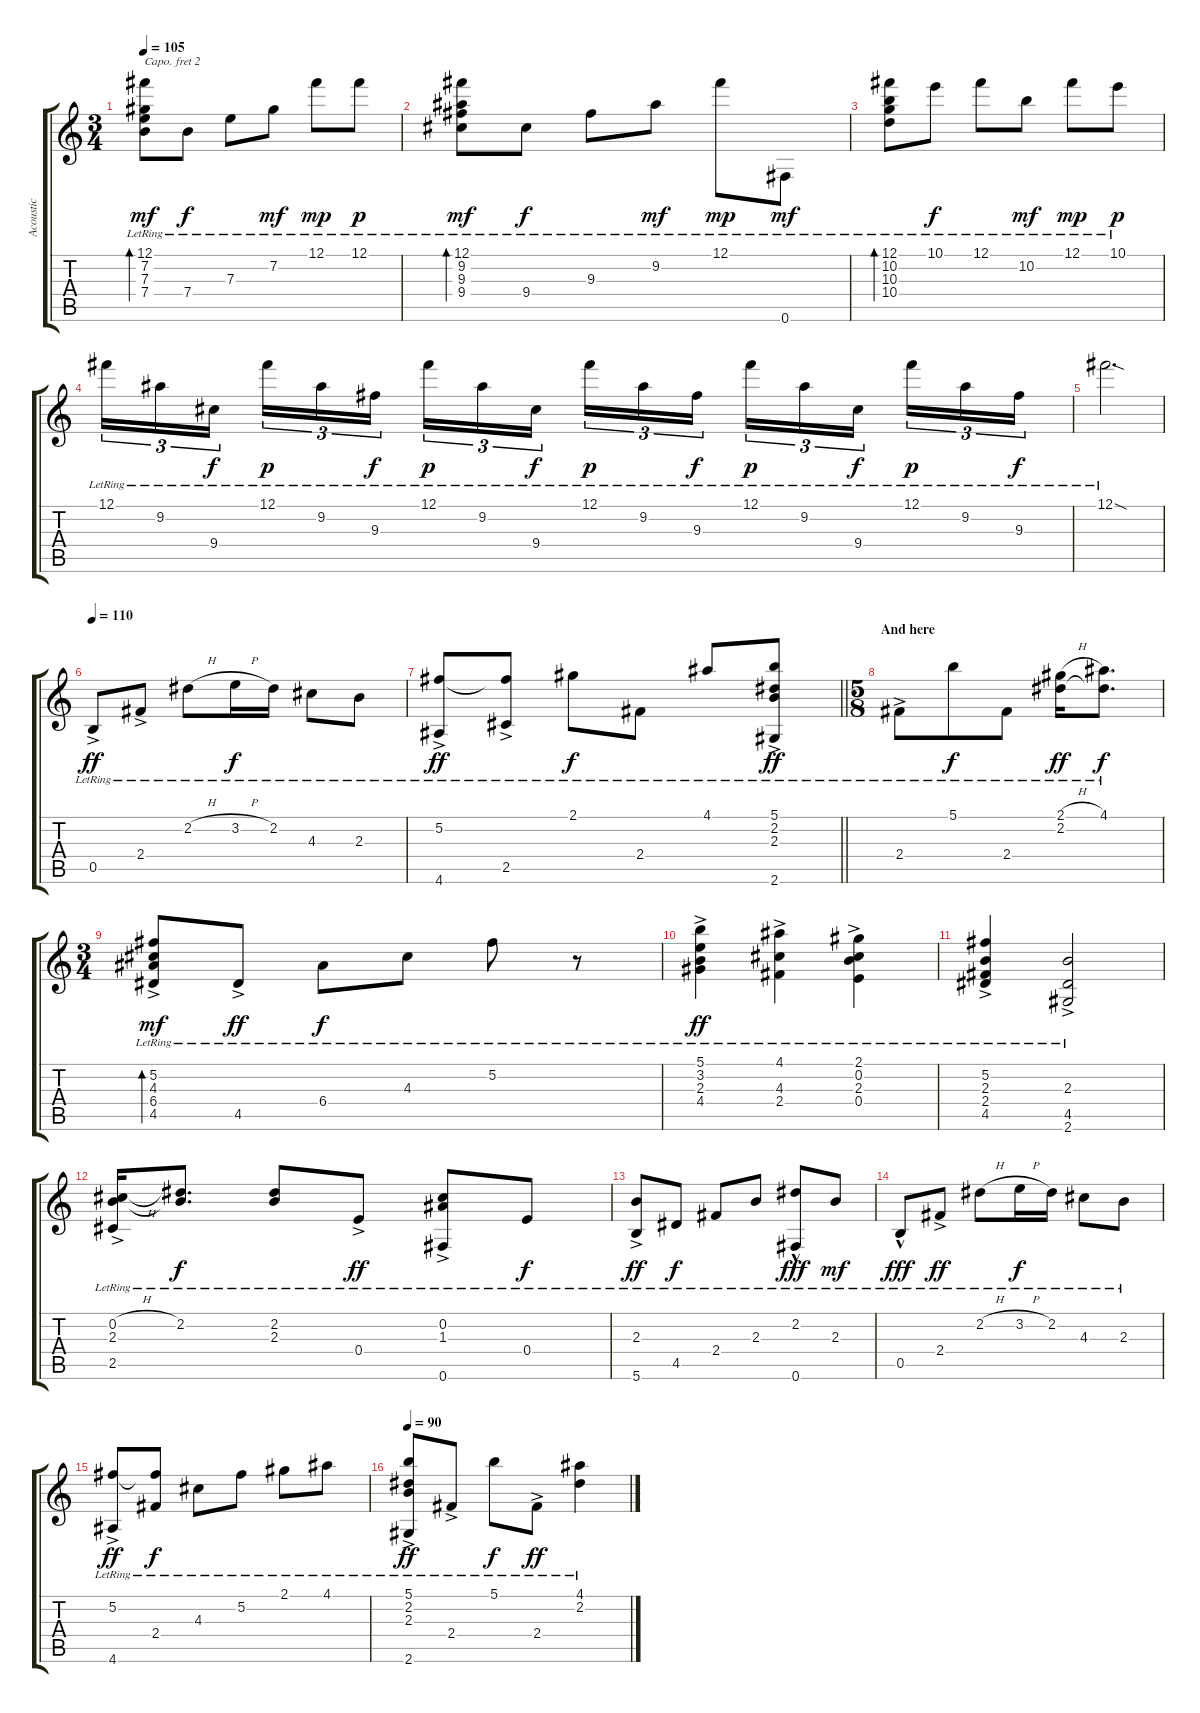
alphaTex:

\track ("Acoustic" "Acoustic") {instrument acousticguitarsteel}
\staff {score tabs}
\capo 2
\tuning (E4 B3 G3 D3 A2 E2) {hide}
\ts (3 4)
\tempo 105
\clef g2
\ks c
(12.1{lr} 7.2{lr} 7.3{lr} 7.4{lr}).8{bd 240 dy mf} 7.4{lr}.8{dy f} 7.3{lr}.8 7.2{lr}.8{dy mf} 12.1{lr}.8{dy mp} 12.1{lr}.8{dy p} |
(12.1{lr} 9.2{lr} 9.3{lr} 9.4{lr}).8{bd 240 dy mf} 9.4{lr}.8{dy f} 9.3{lr}.8 9.2{lr}.8{dy mf} 12.1{lr}.8{dy mp} 0.6{lr}.8{dy mf} |
(12.1{lr} 10.2{lr} 10.3{lr} 10.4{lr}).8{bd 240} 10.1{lr}.8{dy f} 12.1{lr}.8 10.2{lr}.8{dy mf} 12.1{lr}.8{dy mp} 10.1{lr}.8{dy p} |
12.1{lr}.16{tu (3 2)} 9.2{lr}.16{tu (3 2)} 9.4{lr}.16{tu (3 2) dy f beam splitsecondary} 12.1{lr}.16{tu (3 2) dy p} 9.2{lr}.16{tu (3 2)} 9.3{lr}.16{tu (3 2) dy f} 12.1{lr}.16{tu (3 2) dy p} 9.2{lr}.16{tu (3 2)} 9.4{lr}.16{tu (3 2) dy f beam splitsecondary} 12.1{lr}.16{tu (3 2) dy p} 9.2{lr}.16{tu (3 2)} 9.3{lr}.16{tu (3 2) dy f} 12.1{lr}.16{tu (3 2) dy p} 9.2{lr}.16{tu (3 2)} 9.4{lr}.16{tu (3 2) dy f beam splitsecondary} 12.1{lr}.16{tu (3 2) dy p} 9.2{lr}.16{tu (3 2)} 9.3{lr}.16{tu (3 2) dy f} |
12.1{sod lr}.2{d} |
\tempo 110
0.5{ac lr}.8{dy ff} 2.4{ac lr}.8 2.2{h lr}.8 3.2{h lr}.16{dy f} 2.2{lr}.16 4.3{lr}.8 2.3{lr}.8 |
\barLineRight lightlight
(5.2{lr} 4.6{ac lr}).8{dy ff} (5.2{t} 2.5{ac lr}).8 2.1{lr}.8{dy f} 2.4{lr}.8 4.1{lr}.8 (5.1{lr} 2.2{lr} 2.3{lr} 2.6{ac lr}).8{dy ff} |
\ts (5 8)
\section ("" "And here")
2.4{ac lr}.8 5.1{lr}.8{dy f} 2.4{lr}.8 (2.1{h lr} 2.2{lr}).16{dy ff} (4.1{lr} 2.2{t}).8{d dy f} |
\ts (3 4)
(5.2{ac lr} 4.3{lr} 6.4{lr} 4.5{lr}).8{bd 120 dy mf} 4.5{ac lr}.8{dy ff} 6.4{lr}.8{dy f} 4.3{lr}.8 5.2{lr}.8 r.8 |
(5.1{lr} 3.2{lr} 2.3{lr} 4.4{ac lr}).4{dy ff} (4.1{lr} 4.3{lr} 2.4{ac lr}).4 (2.1{lr} 0.2{lr} 2.3{lr} 0.4{ac lr}).4 |
(5.2{lr} 2.3{lr} 2.4{lr} 4.5{ac lr}).4 (2.3{lr} 4.5{lr} 2.6{ac lr}).2 |
(0.2{h lr} 2.3{lr} 2.5{ac lr}).16 (2.2{lr} 2.3{t}).8{d dy f} (2.2{lr} 2.3{lr}).8 0.4{ac lr}.8{dy ff} (0.2{lr} 1.3{lr} 0.6{ac lr}).8 0.4{lr}.8{dy f} |
(2.3{lr} 5.6{ac lr}).8{dy ff} 4.5{lr}.8{dy f} 2.4{lr}.8 2.3{lr}.8 (2.2{lr} 0.6{hac lr}).8{dy fff} 2.3{lr}.8{dy mf} |
0.5{hac lr}.8{dy fff} 2.4{ac lr}.8{dy ff} 2.2{h lr}.8 3.2{h lr}.16{dy f} 2.2{lr}.16 4.3{lr}.8 2.3{lr}.8 |
(5.2{lr} 4.6{ac lr}).8{dy ff} (5.2{t} 2.4{lr}).8{dy f} 4.3{lr}.8 5.2{lr}.8 2.1{lr}.8 4.1{lr}.8 |
\tempo 90
(5.1{lr} 2.2{lr} 2.3{lr} 2.6{ac lr}).8{dy ff} 2.4{ac lr}.8 5.1{lr}.8{dy f} 2.4{ac lr}.8{dy ff} (4.1{lr} 2.2{lr}).4
